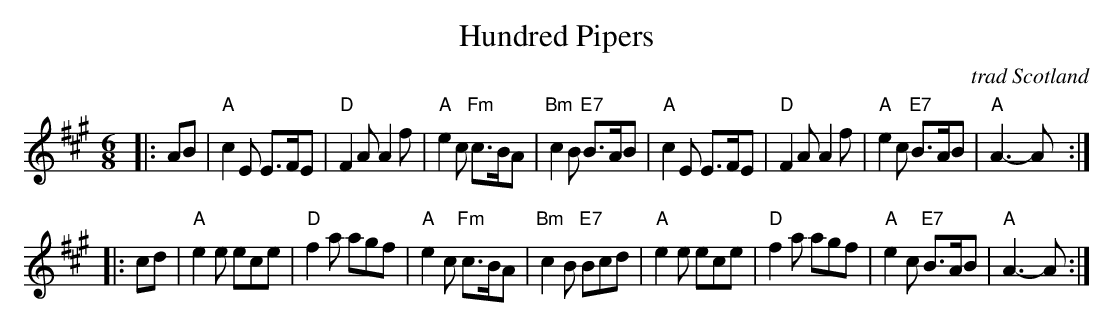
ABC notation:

X:1
T: Hundred Pipers
O: trad Scotland
M: 6/8
L: 1/8
K: A
|: AB \
| "A"c2E E>FE | "D"F2A A2f | "A"e2c "Fm"c>BA | "Bm"c2B "E7"B>AB \
| "A"c2E E>FE | "D"F2A A2f | "A"e2c "E7"B>AB | "A"A3- A :|
|: cd \
| "A"e2e ece | "D"f2a agf | "A"e2c "Fm"c>BA | "Bm"c2B "E7"Bcd \
| "A"e2e ece | "D"f2a agf | "A"e2c "E7"B>AB | "A"A3- A :|
